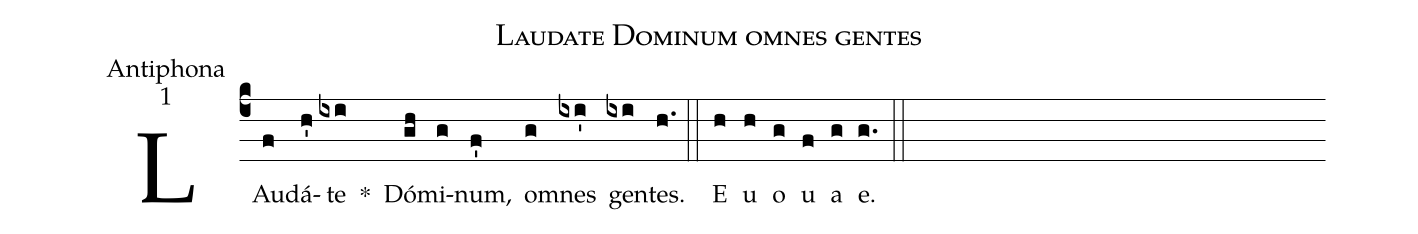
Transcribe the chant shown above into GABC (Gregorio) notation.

name:Laudate Dominum omnes gentes;
office-part:Antiphona;
mode:1;
%%
(c4)LAu(f)dá(h')te(ixi) *() Dó(gh)mi(g)num,(f') om(g)nes(ixi') gen(ixi)tes.(h.) (::)
<eu>E(h) u(h) o(g) u(f) a(g) e.(g.) </eu>(::)
